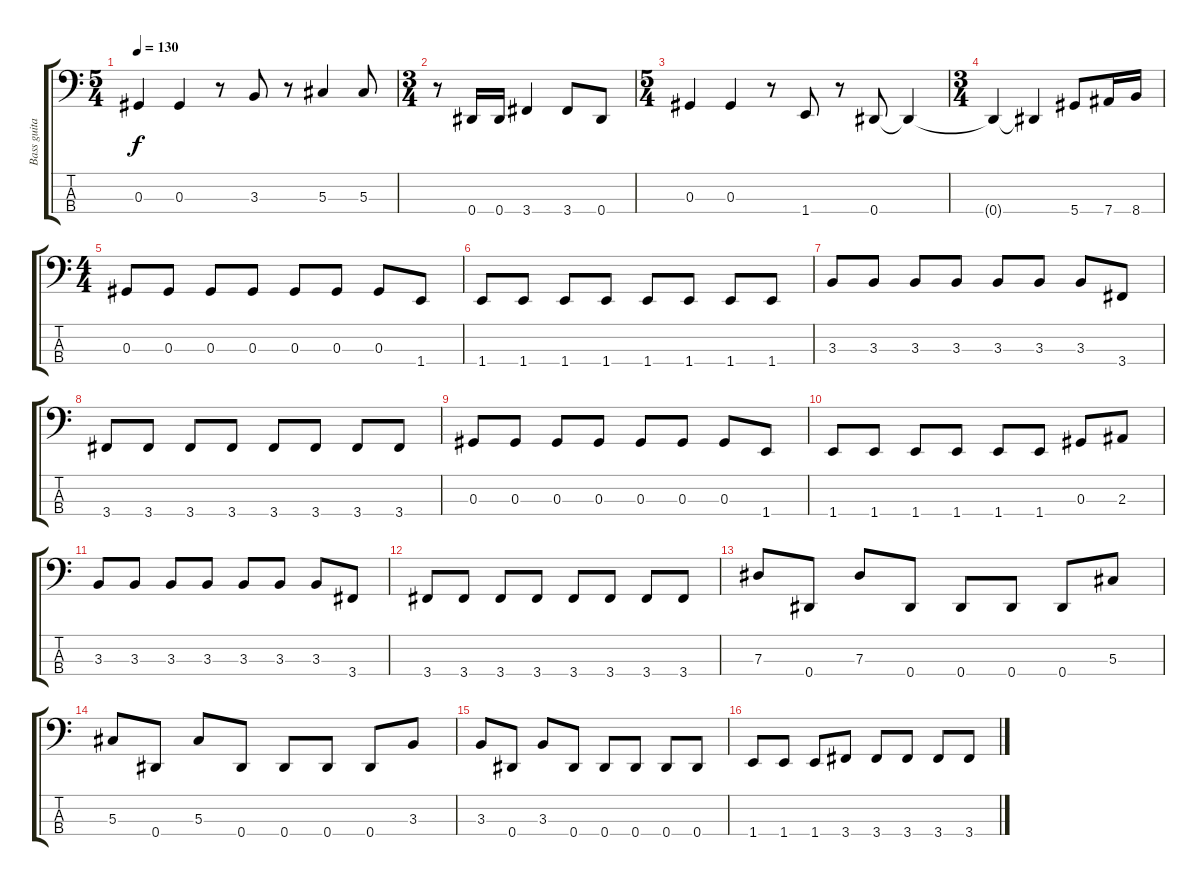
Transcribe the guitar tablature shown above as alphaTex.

\track ("Bass guitar" "Bass guita") {instrument electricbassfinger}
\staff {score tabs}
\tuning (Gb2 Db2 Ab1 Eb1) {hide}
\ts (5 4)
\tempo 130
\clef f4
\ks c
0.3.4{dy f} 0.3.4 r.8 3.3.8 r.8 5.3.4 5.3.8 |
\ts (3 4)
r.8 0.4.16 0.4.16 3.4.4 3.4.8 0.4.8 |
\ts (5 4)
0.3.4 0.3.4 r.8 1.4.8 r.8 0.4.8 0.4{t}.4 |
\ts (3 4)
0.4{t}.4 0.4{t}.4 5.4.8 7.4.16 8.4.16 |
\ts (4 4)
0.3.8 0.3.8 0.3.8 0.3.8 0.3.8 0.3.8 0.3.8 1.4.8 |
1.4.8 1.4.8 1.4.8 1.4.8 1.4.8 1.4.8 1.4.8 1.4.8 |
3.3.8 3.3.8 3.3.8 3.3.8 3.3.8 3.3.8 3.3.8 3.4.8 |
3.4.8 3.4.8 3.4.8 3.4.8 3.4.8 3.4.8 3.4.8 3.4.8 |
0.3.8 0.3.8 0.3.8 0.3.8 0.3.8 0.3.8 0.3.8 1.4.8 |
1.4.8 1.4.8 1.4.8 1.4.8 1.4.8 1.4.8 0.3.8 2.3.8 |
3.3.8 3.3.8 3.3.8 3.3.8 3.3.8 3.3.8 3.3.8 3.4.8 |
3.4.8 3.4.8 3.4.8 3.4.8 3.4.8 3.4.8 3.4.8 3.4.8 |
7.3.8 0.4.8 7.3.8 0.4.8 0.4.8 0.4.8 0.4.8 5.3.8 |
5.3.8 0.4.8 5.3.8 0.4.8 0.4.8 0.4.8 0.4.8 3.3.8 |
3.3.8 0.4.8 3.3.8 0.4.8 0.4.8 0.4.8 0.4.8 0.4.8 |
1.4.8 1.4.8 1.4.8 3.4.8 3.4.8 3.4.8 3.4.8 3.4.8
